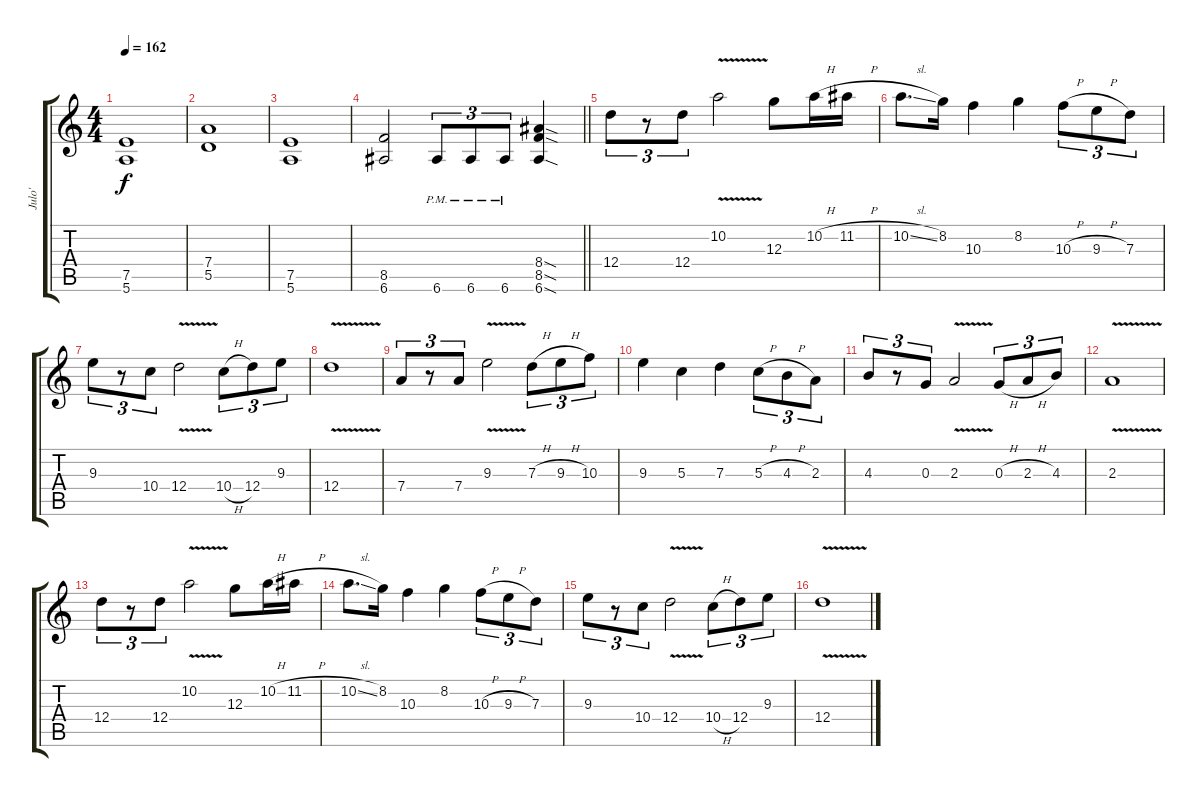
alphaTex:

\track ("Julo'" "Julo'") {instrument overdrivenguitar}
\staff {score tabs}
\tuning (E4 B3 G3 D3 A2 E2) {hide}
\ts (4 4)
\tempo 162
\clef g2
\ks c
(7.5 5.6).1{dy f} |
(7.4 5.5).1 |
(7.5 5.6).1 |
\barLineRight lightlight
(8.5 6.6).2 6.6{pm}.8{tu (3 2)} 6.6{pm}.8{tu (3 2)} 6.6{pm}.8{tu (3 2)} (8.4{sod} 8.5{sod} 6.6{sod}).4 |
12.4.8{tu (3 2) volume 14 instrument distortionguitar} r.8{tu (3 2)} 12.4.8{tu (3 2)} 10.2{v}.2 12.3.8 10.2{h}.16 11.2{h}.16 |
10.2{sl}.8{d} 8.2.16 10.3.4 8.2.4 10.3{h}.8{tu (3 2)} 9.3{h}.8{tu (3 2)} 7.3.8{tu (3 2)} |
9.3.8{tu (3 2)} r.8{tu (3 2)} 10.4.8{tu (3 2)} 12.4{v}.2 10.4{h}.8{tu (3 2)} 12.4.8{tu (3 2)} 9.3.8{tu (3 2)} |
12.4{v}.1 |
7.4.8{tu (3 2)} r.8{tu (3 2)} 7.4.8{tu (3 2)} 9.3{v}.2 7.3{h}.8{tu (3 2)} 9.3{h}.8{tu (3 2)} 10.3.8{tu (3 2)} |
9.3.4 5.3.4 7.3.4 5.3{h}.8{tu (3 2)} 4.3{h}.8{tu (3 2)} 2.3.8{tu (3 2)} |
4.3.8{tu (3 2)} r.8{tu (3 2)} 0.3.8{tu (3 2)} 2.3{v}.2 0.3{h}.8{tu (3 2)} 2.3{h}.8{tu (3 2)} 4.3.8{tu (3 2)} |
2.3{v}.1 |
12.4.8{tu (3 2)} r.8{tu (3 2)} 12.4.8{tu (3 2)} 10.2{v}.2 12.3.8 10.2{h}.16 11.2{h}.16 |
10.2{sl}.8{d} 8.2.16 10.3.4 8.2.4 10.3{h}.8{tu (3 2)} 9.3{h}.8{tu (3 2)} 7.3.8{tu (3 2)} |
9.3.8{tu (3 2)} r.8{tu (3 2)} 10.4.8{tu (3 2)} 12.4{v}.2 10.4{h}.8{tu (3 2)} 12.4.8{tu (3 2)} 9.3.8{tu (3 2)} |
12.4{v}.1
